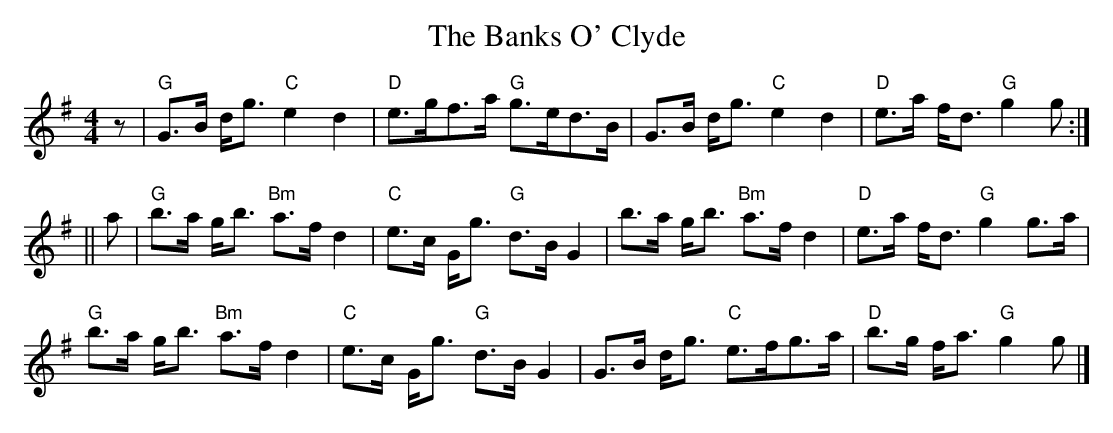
X:1
T:The Banks O' Clyde
M:4/4
L:1/8
K:G
   z |\
"G" G>B d<g "C"  e2  d2 | "D" e>gf>a  "G" g>ed>B |\
    G>B d<g "C"  e2  d2 | "D" e>a f<d "G" g2 g  :|
|| a |\
"G" b>a g<b "Bm" a>f d2 | "C" e>c G<g "G" d>B G2 |\
    b>a g<b "Bm" a>f d2 | "D" e>a f<d "G" g2 g>a |
"G" b>a g<b "Bm" a>f d2 | "C" e>c G<g "G" d>B G2 |\
    G>B d<g "C"  e>fg>a | "D" b>g f<a "G" g2 g   |]
